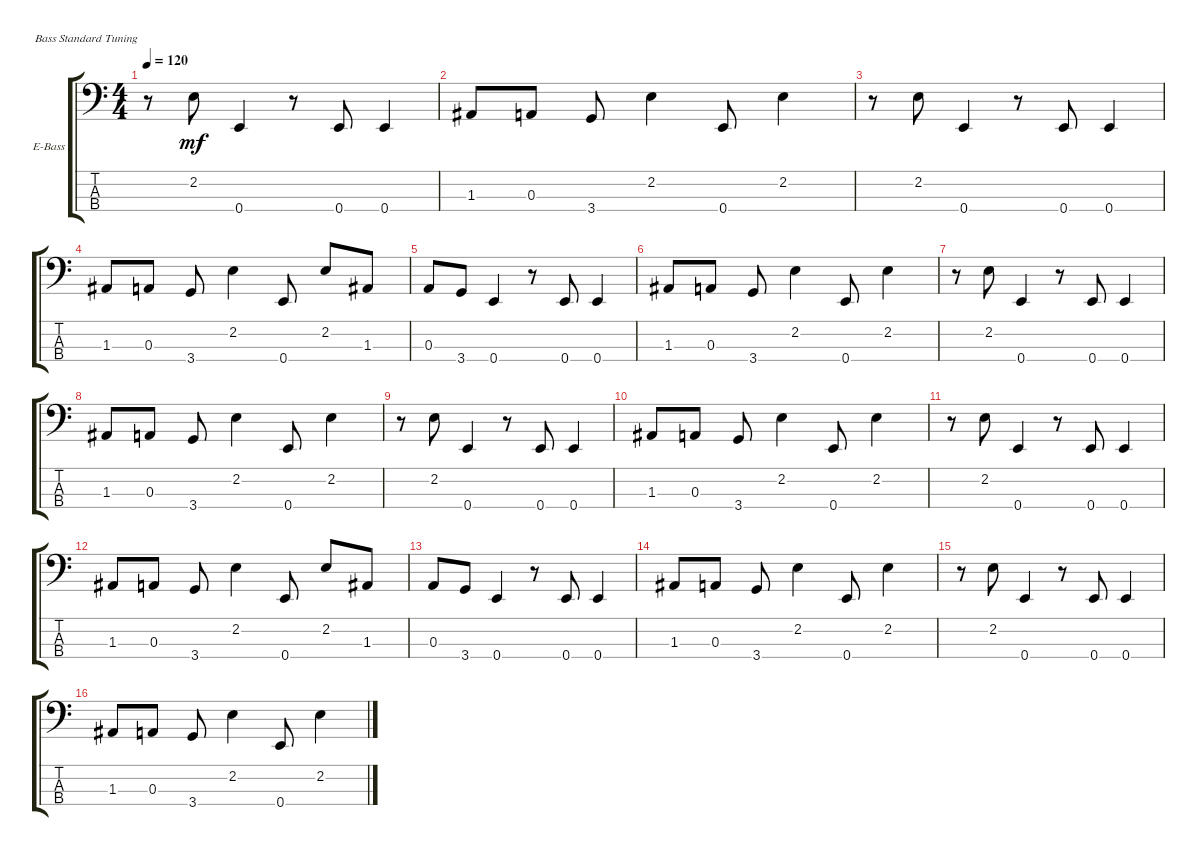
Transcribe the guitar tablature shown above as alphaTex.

\defaultSystemsLayout 4
\bracketExtendMode groupsimilarinstruments
\firstSystemTrackNameOrientation horizontal
\otherSystemsTrackNameOrientation horizontal
\track ("Electric Bass" "E-Bass") {instrument electricbassfinger}
\staff {score tabs}
\tuning (G2 D2 A1 E1)
\ts (4 4)
\tempo 120
\clef f4
\ks c
r.8{dy mf} 2.2.8 0.4.4 r.8 0.4.8 0.4.4 |
1.3.8 0.3.8 3.4.8 2.2.4 0.4.8 2.2.4 |
r.8 2.2.8 0.4.4 r.8 0.4.8 0.4.4 |
1.3.8 0.3.8 3.4.8 2.2.4 0.4.8 2.2.8 1.3.8 |
0.3.8 3.4.8 0.4.4 r.8 0.4.8 0.4.4 |
1.3.8 0.3.8 3.4.8 2.2.4 0.4.8 2.2.4 |
r.8 2.2.8 0.4.4 r.8 0.4.8 0.4.4 |
1.3.8 0.3.8 3.4.8 2.2.4 0.4.8 2.2.4 |
r.8 2.2.8 0.4.4 r.8 0.4.8 0.4.4 |
1.3.8 0.3.8 3.4.8 2.2.4 0.4.8 2.2.4 |
r.8 2.2.8 0.4.4 r.8 0.4.8 0.4.4 |
1.3.8 0.3.8 3.4.8 2.2.4 0.4.8 2.2.8 1.3.8 |
0.3.8 3.4.8 0.4.4 r.8 0.4.8 0.4.4 |
1.3.8 0.3.8 3.4.8 2.2.4 0.4.8 2.2.4 |
r.8 2.2.8 0.4.4 r.8 0.4.8 0.4.4 |
1.3.8 0.3.8 3.4.8 2.2.4 0.4.8 2.2.4
